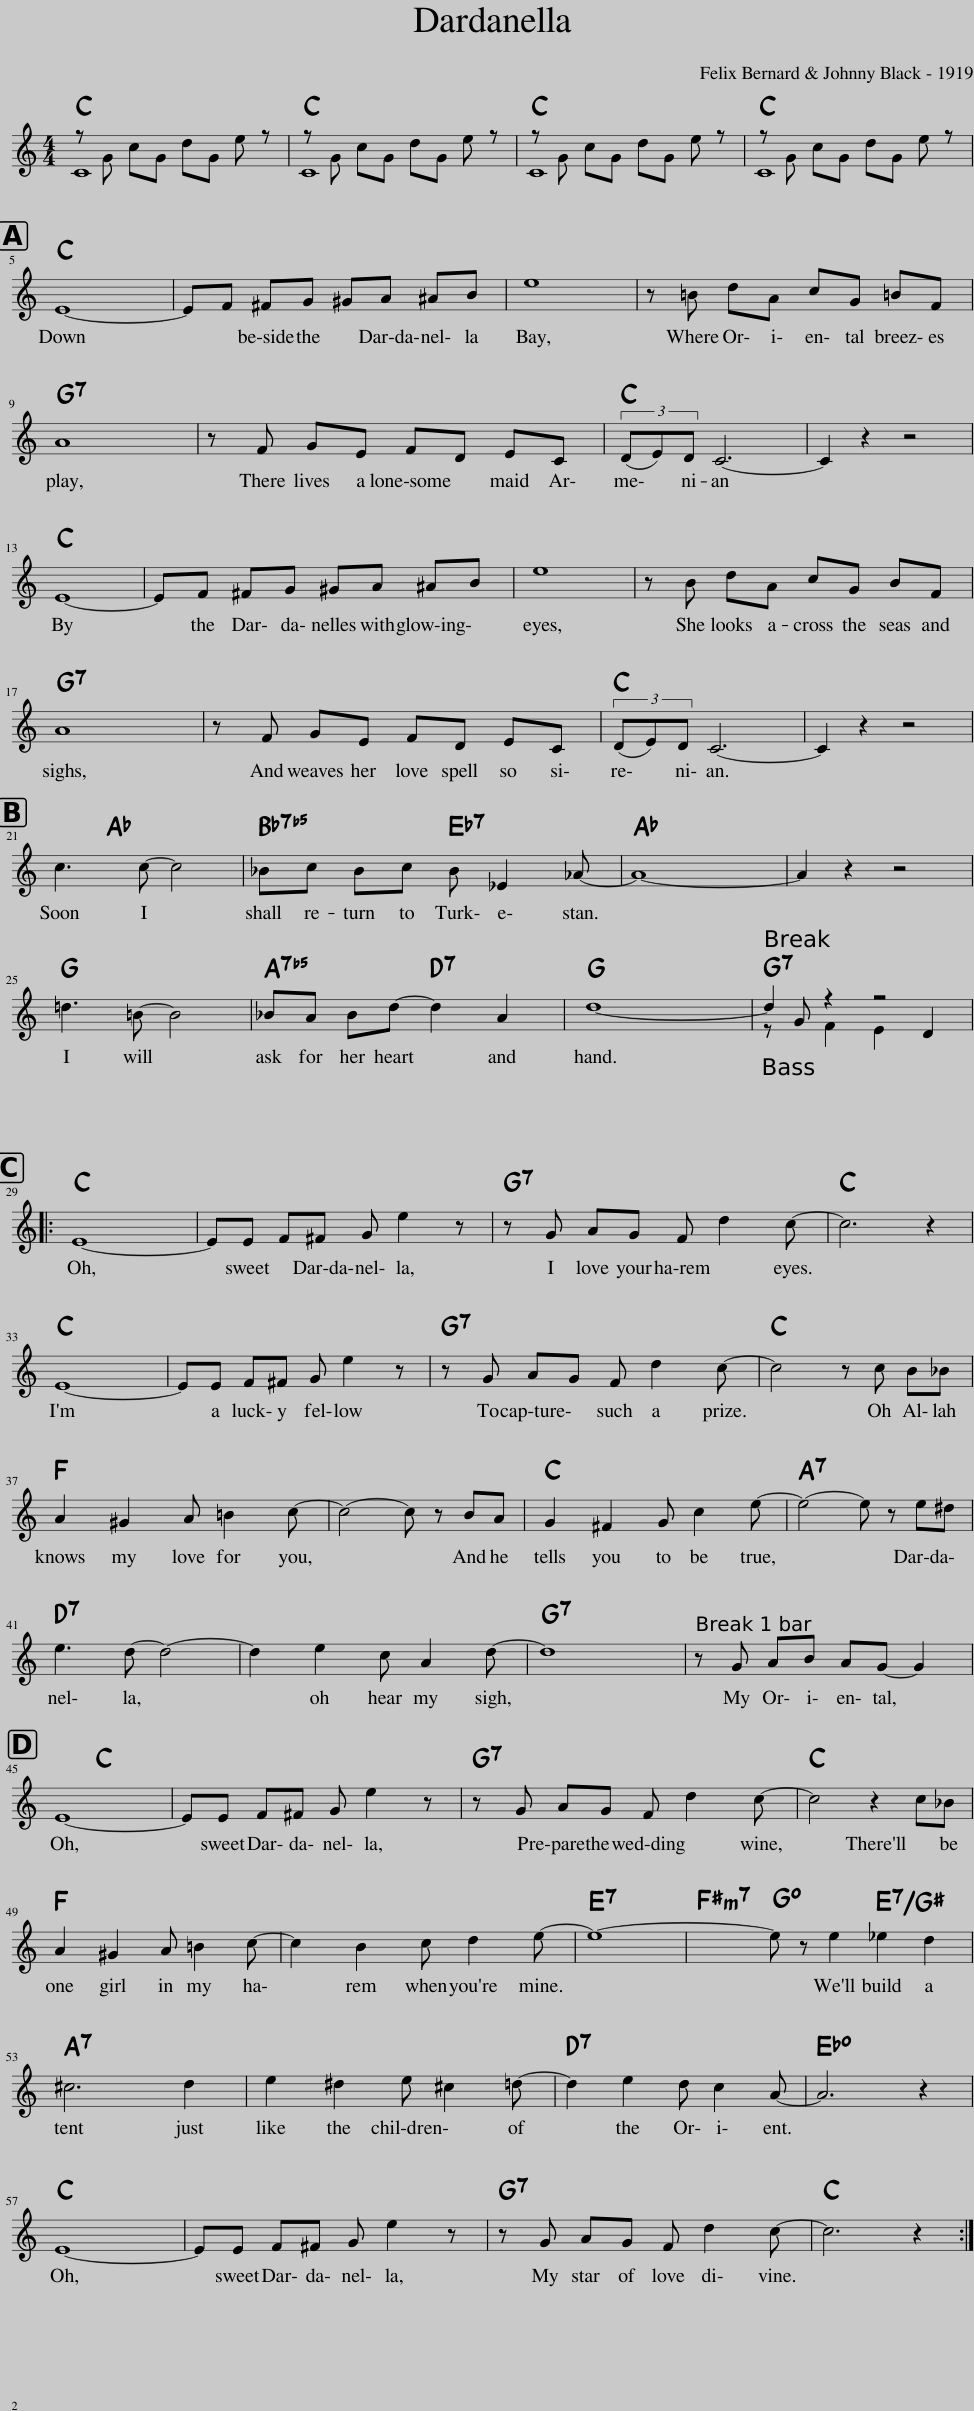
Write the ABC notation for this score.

X:1
%%score ( 1 2 )
L:1/8
M:4/4
I:linebreak $
K:C
V:1 treble
V:2 treble
V:1
 z G cG dG e z | z G cG dG e z | z G cG dG e z | z G cG dG e z |$ E8- | %5
 EF ^FG ^GA ^AB | e8 | z =B dA cG =BF |$ A8 | z F GE FD EC | %10
 (3(DE)D C6- | C2 z2 z4 |$ E8- | EF ^FG ^GA ^AB | e8 | %15
 z B dA cG BF |$ A8 | z F GE FD EC | (3(DE)D C6- | C2 z2 z4 |$ %20
 c3 c- c4 | _Bc Bc B _E2 _A- | A8- | A2 z2 z4 |$ =d3 =B- B4 | %25
 _BA Bd- d2 A2 | d8- | d2 z2 z4 |:$ E8- | EE F^F G e2 z | %30
 z G AG F d2 c- | c6 z2 |$ E8- | EE F^F G e2 z | z G AG F d2 c- | %35
 c4 z c B_B |$ A2 ^G2 A =B2 c- | c4- c z BA | G2 ^F2 G c2 e- | e4- e z e^d |$ %40
 e3 d- d4- | d2 e2 c A2 d- | d8 | z G AB AG- G2 |$ E8- | %45
 EE F^F G e2 z | z G AG F d2 c- | c4 z2 c_B |$ A2 ^G2 A =B2 c- | c2 B2 c d2 e- | %50
 e8- | e z e2 _e2 d2 |$ ^c6 d2 | e2 ^d2 e ^c2 =d- | d2 e2 d c2 A- | %55
 A6 z2 |$ E8- | EE F^F G e2 z | z G AG F d2 c- | c6 z2 :| %60
V:2
 C8 | C8 | C8 | C8 |$ x8 | %5
 x8 | x8 | x8 |$ x8 | x8 | %10
 x8 | x8 |$ x8 | x8 | x8 | %15
 x8 |$ x8 | x8 | x8 | x8 |$ %20
 x8 | x8 | x8 | x8 |$ x8 | %25
 x8 | x8 | z G F2 E2 D2 |:$ x8 | x8 | %30
 x8 | x8 |$ x8 | x8 | x8 | %35
 x8 |$ x8 | x8 | x8 | x8 |$ %40
 x8 | x8 | x8 | x8 |$ x8 | %45
 x8 | x8 | x8 |$ x8 | x8 | %50
 x8 | x8 |$ x8 | x8 | x8 | %55
 x8 |$ x8 | x8 | x8 | x8 :| %60
